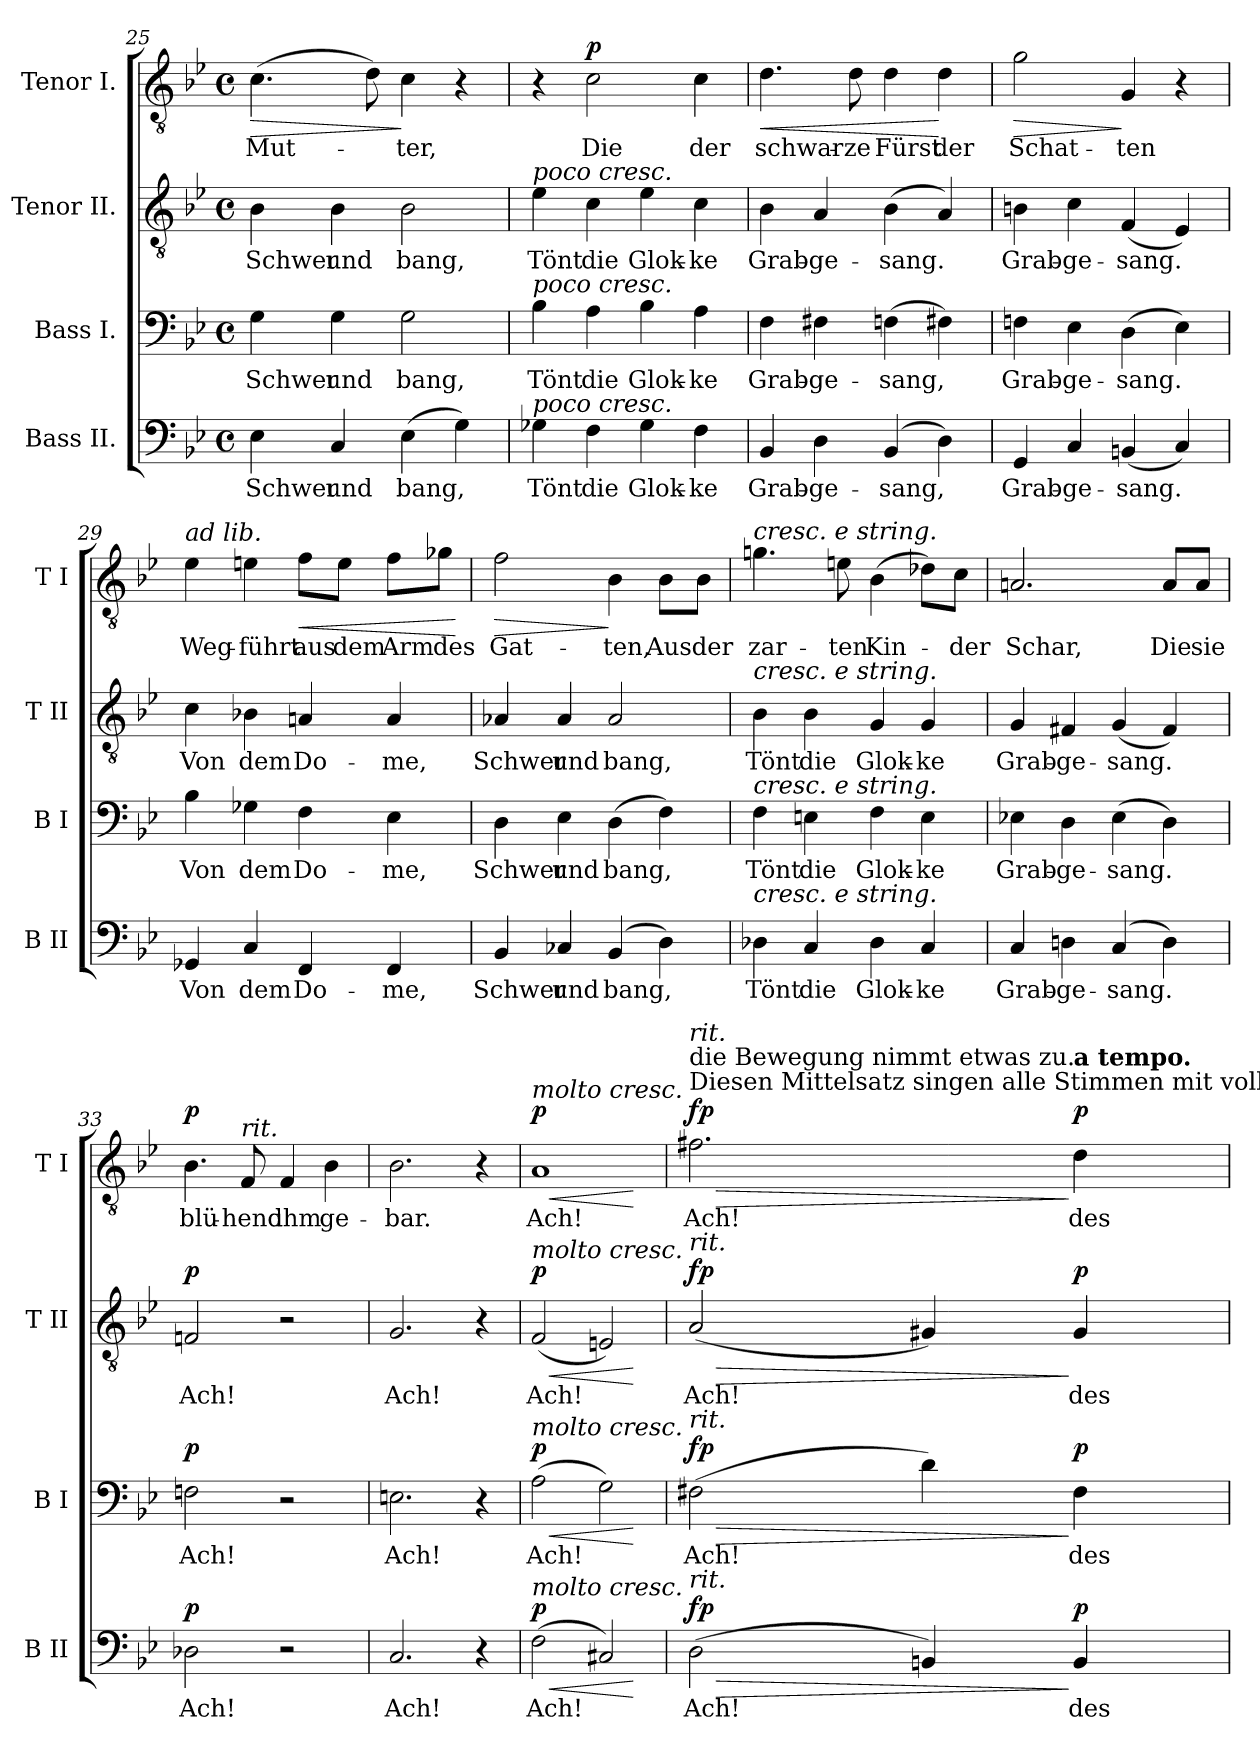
**kern	**text	**dynam	**kern	**text	**dynam	**kern	**text	**dynam	**kern	**text	**dynam
*part4	*part4	*part4	*part3	*part3	*part3	*part2	*part2	*part2	*part1	*part1	*part1
*staff4	*staff4	*staff4	*staff3	*staff3	*staff3	*staff2	*staff2	*staff2	*staff1	*staff1	*staff1
*I"Bass II.	*	*	*I"Bass I.	*	*	*I"Tenor II.	*	*	*I"Tenor I.	*	*
*I'B II	*	*	*I'B I	*	*	*I'T II	*	*	*I'T I	*	*
*clefF4	*	*	*clefF4	*	*	*clefGv2	*	*	*clefGv2	*	*
*k[b-e-]	*	*	*k[b-e-]	*	*	*k[b-e-]	*	*	*k[b-e-]	*	*
*M4/4	*	*	*M4/4	*	*	*M4/4	*	*	*M4/4	*	*
*met(c)	*	*	*met(c)	*	*	*met(c)	*	*	*met(c)	*	*
=25	=25	=25	=25	=25	=25	=25	=25	=25	=25	=25	=25
!	!LO:LY:b	!	!	!LO:LY:b	!	!	!LO:LY:b	!	!	!LO:LY:b	!LO:HP:b
4E-\	Schwer	.	4G\	Schwer	.	4B-\	Schwer	.	(>4.c\	Mut-	>
!	!LO:LY:b	!	!	!LO:LY:b	!	!	!LO:LY:b	!	!	!	!
4C/	und	.	4G\	und	.	4B-\	und	.	.	.	.
.	.	.	.	.	.	.	.	.	8d\)	.	.
!	!LO:LY:b	!	!	!LO:LY:b	!	!	!LO:LY:b	!	!	!LO:LY:b	!
(>4E-\	bang,	.	2G\	bang,	.	2B-\	bang,	.	4c\	-ter,	]
4G\)	.	.	.	.	.	.	.	.	4r	.	.
=26	=26	=26	=26	=26	=26	=26	=26	=26	=26	=26	=26
!	!	!	!	!	!	!LO:TX:a:i:t=poco cresc.	!	!	!	!	!
!	!	!	!LO:TX:a:i:t=poco cresc.	!	!	!	!	!	!	!	!
!LO:TX:a:i:t=poco cresc.	!	!	!	!	!	!	!	!	!	!	!
!	!LO:LY:b	!	!	!LO:LY:b	!	!	!LO:LY:b	!	!	!	!
4G-X\	Tönt	.	4B-\	Tönt	.	4e-\	Tönt	.	4r	.	.
!	!LO:LY:b	!	!	!LO:LY:b	!	!	!LO:LY:b	!	!	!LO:LY:b	!LO:DY:a
4F\	die	.	4A\	die	.	4c\	die	.	2c\	Die	p
!	!LO:LY:b	!	!	!LO:LY:b	!	!	!LO:LY:b	!	!	!	!
4G-\	Glok-	.	4B-\	Glok-	.	4e-\	Glok-	.	.	.	.
!	!LO:LY:b	!	!	!LO:LY:b	!	!	!LO:LY:b	!	!	!LO:LY:b	!
4F\	-ke	.	4A\	-ke	.	4c\	-ke	.	4c\	der	.
=27	=27	=27	=27	=27	=27	=27	=27	=27	=27	=27	=27
!	!LO:LY:b	!	!	!LO:LY:b	!	!	!LO:LY:b	!	!	!LO:LY:b	!LO:HP:b
4BB-/	Grab-	.	4F\	Grab-	.	4B-\	Grab-	.	4.d\	schwar-	<
!	!LO:LY:b	!	!	!LO:LY:b	!	!	!LO:LY:b	!	!	!	!
4D\	-ge-	.	4F#X\	-ge-	.	4A/	-ge-	.	.	.	.
!	!	!	!	!	!	!	!	!	!	!LO:LY:b	!
.	.	.	.	.	.	.	.	.	8d\	-ze	.
!	!LO:LY:b	!	!	!LO:LY:b	!	!	!LO:LY:b	!	!	!LO:LY:b	!
(>4BB-/	-sang,	.	(>4Fn\	-sang,	.	(>4B-\	-sang.	.	4d\	Fürst	.
!	!	!	!	!	!	!	!	!	!	!LO:LY:b	!
4D\)	.	.	4F#X\)	.	.	4A/)	.	.	4d\	der	[
!!LO:LB:g=z
=28	=28	=28	=28	=28	=28	=28	=28	=28	=28	=28	=28
!	!LO:LY:b	!	!	!LO:LY:b	!	!	!LO:LY:b	!	!	!LO:LY:b	!LO:HP:b
4GG/	Grab-	.	4Fn\	Grab-	.	4Bn\	Grab-	.	2g\	Schat-	>
!	!LO:LY:b	!	!	!LO:LY:b	!	!	!LO:LY:b	!	!	!	!
4C/	-ge-	.	4E-\	-ge-	.	4c\	-ge-	.	.	.	.
!	!LO:LY:b	!	!	!LO:LY:b	!	!	!LO:LY:b	!	!	!LO:LY:b	!
(<4BBn/	-sang.	.	(>4D\	-sang.	.	(<4F/	-sang.	.	4G/	-ten	]
4C/)	.	.	4E-\)	.	.	4E-/)	.	.	4r	.	.
=29	=29	=29	=29	=29	=29	=29	=29	=29	=29	=29	=29
!	!	!	!	!	!	!	!	!	!LO:TX:a:i:t=ad lib.	!	!
!	!LO:LY:b	!	!	!LO:LY:b	!	!	!LO:LY:b	!	!	!LO:LY:b	!
4GG-X/	Von	.	4B-\	Von	.	4c\	Von	.	4e-\	Weg-	.
!	!LO:LY:b	!	!	!LO:LY:b	!	!	!LO:LY:b	!	!	!LO:LY:b	!
4C/	dem	.	4G-X\	dem	.	4B-X\	dem	.	4en\	-führt	.
!	!LO:LY:b	!	!	!LO:LY:b	!	!	!LO:LY:b	!	!	!LO:LY:b	!LO:HP:b
4FF/	Do-	.	4F\	Do-	.	4An/	Do-	.	8f\L	aus	<
!	!	!	!	!	!	!	!	!	!	!LO:LY:b	!
.	.	.	.	.	.	.	.	.	8e\J	dem	.
!	!LO:LY:b	!	!	!LO:LY:b	!	!	!LO:LY:b	!	!	!LO:LY:b	!
4FF/	-me,	.	4E-\	-me,	.	4A/	-me,	.	8f\L	Arm	.
!	!	!	!	!	!	!	!	!	!	!LO:LY:b	!
.	.	.	.	.	.	.	.	.	8g-X\J	des	.
.	.	.	.	.	.	.	.	.	.	.	[
=30	=30	=30	=30	=30	=30	=30	=30	=30	=30	=30	=30
!	!LO:LY:b	!	!	!LO:LY:b	!	!	!LO:LY:b	!	!	!LO:LY:b	!LO:HP:b
4BB-/	Schwer	.	4D\	Schwer	.	4A-X/	Schwer	.	2f\	Gat-	>
!	!LO:LY:b	!	!	!LO:LY:b	!	!	!LO:LY:b	!	!	!	!
4C-X/	und	.	4E-\	und	.	4A-/	und	.	.	.	.
!	!LO:LY:b	!	!	!LO:LY:b	!	!	!LO:LY:b	!	!	!LO:LY:b	!
(>4BB-/	bang,	.	(>4D\	bang,	.	2A-/	bang,	.	4B-\	-ten,	]
!	!	!	!	!	!	!	!	!	!	!LO:LY:b	!
4D\)	.	.	4F\)	.	.	.	.	.	8B-\L	Aus	.
!	!	!	!	!	!	!	!	!	!	!LO:LY:b	!
.	.	.	.	.	.	.	.	.	8B-\J	der	.
=31	=31	=31	=31	=31	=31	=31	=31	=31	=31	=31	=31
!	!	!	!	!	!	!	!	!	!LO:TX:a:i:t=cresc. e string.	!	!
!	!	!	!	!	!	!LO:TX:a:i:t=cresc. e string.	!	!	!	!	!
!	!	!	!LO:TX:a:i:t=cresc. e string.	!	!	!	!	!	!	!	!
!LO:TX:a:i:t=cresc. e string.	!	!	!	!	!	!	!	!	!	!	!
!	!LO:LY:b	!	!	!LO:LY:b	!	!	!LO:LY:b	!	!	!LO:LY:b	!
4D-X\	Tönt	.	4F\	Tönt	.	4B-\	Tönt	.	4.gn\	zar-	.
!	!LO:LY:b	!	!	!LO:LY:b	!	!	!LO:LY:b	!	!	!	!
4C/	die	.	4En\	die	.	4B-\	die	.	.	.	.
!	!	!	!	!	!	!	!	!	!	!LO:LY:b	!
.	.	.	.	.	.	.	.	.	8en\	-ten	.
!	!LO:LY:b	!	!	!LO:LY:b	!	!	!LO:LY:b	!	!	!LO:LY:b	!
4D-\	Glok-	.	4F\	Glok-	.	4G/	Glok-	.	(>4B-\	Kin-	.
!	!LO:LY:b	!	!	!LO:LY:b	!	!	!LO:LY:b	!	!	!	!
4C/	-ke	.	4E\	-ke	.	4G/	-ke	.	8d-X\L)	.	.
!	!	!	!	!	!	!	!	!	!	!LO:LY:b	!
.	.	.	.	.	.	.	.	.	8c\J	-der	.
!!LO:PB:g=z
=32	=32	=32	=32	=32	=32	=32	=32	=32	=32	=32	=32
!	!LO:LY:b	!	!	!LO:LY:b	!	!	!LO:LY:b	!	!	!LO:LY:b	!
4C/	Grab-	.	4E-X\	Grab-	.	4G/	Grab-	.	2.An/	Schar,	.
!	!LO:LY:b	!	!	!LO:LY:b	!	!	!LO:LY:b	!	!	!	!
4Dn\	-ge-	.	4D\	-ge-	.	4F#X/	-ge-	.	.	.	.
!	!LO:LY:b	!	!	!LO:LY:b	!	!	!LO:LY:b	!	!	!	!
(>4C/	-sang.	.	(>4E-\	-sang.	.	(<4G/	-sang.	.	.	.	.
!	!	!	!	!	!	!	!	!	!	!LO:LY:b	!
4D\)	.	.	4D\)	.	.	4F#/)	.	.	8A/L	Die	.
!	!	!	!	!	!	!	!	!	!	!LO:LY:b	!
.	.	.	.	.	.	.	.	.	8A/J	sie	.
=33	=33	=33	=33	=33	=33	=33	=33	=33	=33	=33	=33
!	!LO:LY:b	!LO:DY:a	!	!LO:LY:b	!LO:DY:a	!	!LO:LY:b	!LO:DY:a	!	!LO:LY:b	!LO:DY:a
2D-X\	Ach!	p	2Fn\	Ach!	p	2Fn/	Ach!	p	4.B-\	blü-	p
!	!	!	!	!	!	!	!	!	!LO:TX:i:t=rit.	!	!
!	!	!	!	!	!	!	!	!	!	!LO:LY:b	!
.	.	.	.	.	.	.	.	.	8F/	-hend	.
!	!	!	!	!	!	!	!	!	!	!LO:LY:b	!
2r	.	.	2r	.	.	2r	.	.	4F/	ihm	.
!	!	!	!	!	!	!	!	!	!	!LO:LY:b	!
.	.	.	.	.	.	.	.	.	4B-\	ge-	.
=34	=34	=34	=34	=34	=34	=34	=34	=34	=34	=34	=34
!	!LO:LY:b	!	!	!LO:LY:b	!	!	!LO:LY:b	!	!	!LO:LY:b	!
2.C/	Ach!	.	2.En\	Ach!	.	2.G/	Ach!	.	2.B-\	-bar.	.
4r	.	.	4r	.	.	4r	.	.	4r	.	.
=35	=35	=35	=35	=35	=35	=35	=35	=35	=35	=35	=35
!	!	!	!	!	!	!	!	!	!LO:TX:a:i:t=molto cresc.	!	!
!	!	!	!	!	!	!LO:TX:a:i:t=molto cresc.	!	!	!	!	!
!	!	!	!LO:TX:a:i:t=molto cresc.	!	!	!	!	!	!	!	!
!LO:TX:a:i:t=molto cresc.	!	!	!	!	!	!	!	!	!	!	!
!	!LO:LY:b	!LO:HP:b	!	!LO:LY:b	!LO:HP:b	!	!LO:LY:b	!LO:HP:b	!	!LO:LY:b	!LO:HP:b
!	!	!LO:DY:n=1:a	!	!	!LO:DY:n=1:a	!	!	!LO:DY:n=1:a	!	!	!LO:DY:n=1:a
(>2F\	Ach!	< p	(>2A\	Ach!	< p	(<2F/	Ach!	< p	1A	Ach!	< p
2C#X/)	.	.	2G\)	.	.	2En/)	.	.	.	.	.
.	.	[	.	.	[	.	.	[	.	.	[
=36	=36	=36	=36	=36	=36	=36	=36	=36	=36	=36	=36
!	!	!	!	!	!	!	!	!	!LO:TX:a:t=Diesen Mittelsatz singen alle Stimmen mit vollem Ton;	!	!
!	!	!	!	!	!	!	!	!	!LO:TX:t=die Bewegung nimmt etwas zu.	!	!
!	!	!	!	!	!	!	!	!	!LO:TX:a:i:t=rit.	!	!
!	!	!	!	!	!	!LO:TX:a:i:t=rit.	!	!	!	!	!
!	!	!	!LO:TX:a:i:t=rit.	!	!	!	!	!	!	!	!
!LO:TX:a:i:t=rit.	!	!	!	!	!	!	!	!	!	!	!
!	!LO:LY:b	!LO:HP:b	!	!LO:LY:b	!LO:HP:b	!	!LO:LY:b	!LO:HP:b	!	!LO:LY:b	!LO:HP:b
!	!	!LO:DY:n=1:a	!	!	!LO:DY:n=1:a	!	!	!LO:DY:n=1:a	!	!	!LO:DY:n=1:a
(>2D\	Ach!	> fp	(>2F#X\	Ach!	> fp	(<2A/	Ach!	> fp	2.f#X\	Ach!	> fp
4BBn/)	.	.	4d\)	.	.	4G#X/)	.	.	.	.	.
!	!	!	!	!	!	!	!	!	!LO:TX:B:t=a tempo.	!	!
!	!LO:LY:b	!LO:DY:n=2:a	!	!LO:LY:b	!LO:DY:n=2:a	!	!LO:LY:b	!LO:DY:n=2:a	!	!LO:LY:b	!LO:DY:n=2:a
4BB/	des	] p	4F#\	des	] p	4G#/	des	] p	4d\	des	] p
=	=	=	=	=	=	=	=	=	=	=	=
*-	*-	*-	*-	*-	*-	*-	*-	*-	*-	*-	*-
